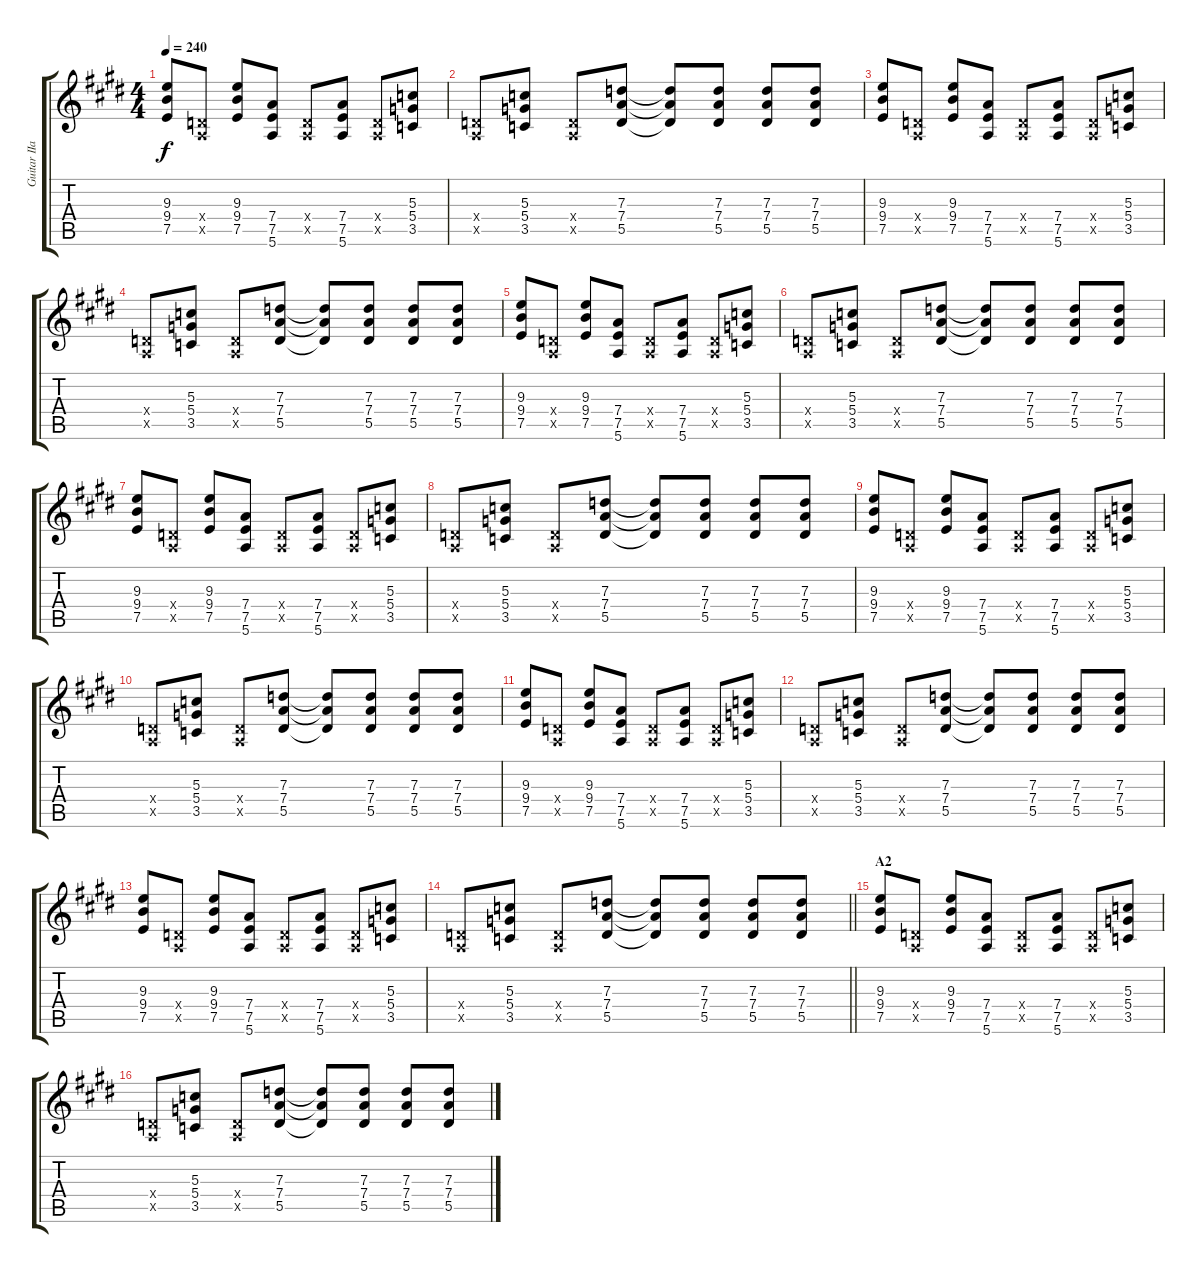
\track ("Guitar IIa (Nakano Azusa)" "Guitar IIa") {instrument distortionguitar}
\staff {score tabs}
\tuning (E4 B3 G3 D3 A2 E2) {hide}
\ts (4 4)
\tempo 240
\clef g2
\ks e
(9.3 9.4 7.5).8{dy f} (0.4{x} 0.5{x}).8 (9.3 9.4 7.5).8 (7.4 7.5 5.6).8 (0.4{x} 0.5{x}).8 (7.4 7.5 5.6).8 (0.4{x} 0.5{x}).8 (5.3 5.4 3.5).8 |
(0.4{x} 0.5{x}).8 (5.3 5.4 3.5).8 (0.4{x} 0.5{x}).8 (7.3 7.4 5.5).8 (7.3{t} 7.4{t} 5.5{t}).8 (7.3 7.4 5.5).8 (7.3 7.4 5.5).8 (7.3 7.4 5.5).8 |
(9.3 9.4 7.5).8 (0.4{x} 0.5{x}).8 (9.3 9.4 7.5).8 (7.4 7.5 5.6).8 (0.4{x} 0.5{x}).8 (7.4 7.5 5.6).8 (0.4{x} 0.5{x}).8 (5.3 5.4 3.5).8 |
(0.4{x} 0.5{x}).8 (5.3 5.4 3.5).8 (0.4{x} 0.5{x}).8 (7.3 7.4 5.5).8 (7.3{t} 7.4{t} 5.5{t}).8 (7.3 7.4 5.5).8 (7.3 7.4 5.5).8 (7.3 7.4 5.5).8 |
(9.3 9.4 7.5).8 (0.4{x} 0.5{x}).8 (9.3 9.4 7.5).8 (7.4 7.5 5.6).8 (0.4{x} 0.5{x}).8 (7.4 7.5 5.6).8 (0.4{x} 0.5{x}).8 (5.3 5.4 3.5).8 |
(0.4{x} 0.5{x}).8 (5.3 5.4 3.5).8 (0.4{x} 0.5{x}).8 (7.3 7.4 5.5).8 (7.3{t} 7.4{t} 5.5{t}).8 (7.3 7.4 5.5).8 (7.3 7.4 5.5).8 (7.3 7.4 5.5).8 |
(9.3 9.4 7.5).8 (0.4{x} 0.5{x}).8 (9.3 9.4 7.5).8 (7.4 7.5 5.6).8 (0.4{x} 0.5{x}).8 (7.4 7.5 5.6).8 (0.4{x} 0.5{x}).8 (5.3 5.4 3.5).8 |
(0.4{x} 0.5{x}).8 (5.3 5.4 3.5).8 (0.4{x} 0.5{x}).8 (7.3 7.4 5.5).8 (7.3{t} 7.4{t} 5.5{t}).8 (7.3 7.4 5.5).8 (7.3 7.4 5.5).8 (7.3 7.4 5.5).8 |
(9.3 9.4 7.5).8 (0.4{x} 0.5{x}).8 (9.3 9.4 7.5).8 (7.4 7.5 5.6).8 (0.4{x} 0.5{x}).8 (7.4 7.5 5.6).8 (0.4{x} 0.5{x}).8 (5.3 5.4 3.5).8 |
(0.4{x} 0.5{x}).8 (5.3 5.4 3.5).8 (0.4{x} 0.5{x}).8 (7.3 7.4 5.5).8 (7.3{t} 7.4{t} 5.5{t}).8 (7.3 7.4 5.5).8 (7.3 7.4 5.5).8 (7.3 7.4 5.5).8 |
(9.3 9.4 7.5).8 (0.4{x} 0.5{x}).8 (9.3 9.4 7.5).8 (7.4 7.5 5.6).8 (0.4{x} 0.5{x}).8 (7.4 7.5 5.6).8 (0.4{x} 0.5{x}).8 (5.3 5.4 3.5).8 |
(0.4{x} 0.5{x}).8 (5.3 5.4 3.5).8 (0.4{x} 0.5{x}).8 (7.3 7.4 5.5).8 (7.3{t} 7.4{t} 5.5{t}).8 (7.3 7.4 5.5).8 (7.3 7.4 5.5).8 (7.3 7.4 5.5).8 |
(9.3 9.4 7.5).8 (0.4{x} 0.5{x}).8 (9.3 9.4 7.5).8 (7.4 7.5 5.6).8 (0.4{x} 0.5{x}).8 (7.4 7.5 5.6).8 (0.4{x} 0.5{x}).8 (5.3 5.4 3.5).8 |
\barLineRight lightlight
(0.4{x} 0.5{x}).8 (5.3 5.4 3.5).8 (0.4{x} 0.5{x}).8 (7.3 7.4 5.5).8 (7.3{t} 7.4{t} 5.5{t}).8 (7.3 7.4 5.5).8 (7.3 7.4 5.5).8 (7.3 7.4 5.5).8 |
\section ("" "A2")
(9.3 9.4 7.5).8 (0.4{x} 0.5{x}).8 (9.3 9.4 7.5).8 (7.4 7.5 5.6).8 (0.4{x} 0.5{x}).8 (7.4 7.5 5.6).8 (0.4{x} 0.5{x}).8 (5.3 5.4 3.5).8 |
(0.4{x} 0.5{x}).8 (5.3 5.4 3.5).8 (0.4{x} 0.5{x}).8 (7.3 7.4 5.5).8 (7.3{t} 7.4{t} 5.5{t}).8 (7.3 7.4 5.5).8 (7.3 7.4 5.5).8 (7.3 7.4 5.5).8
